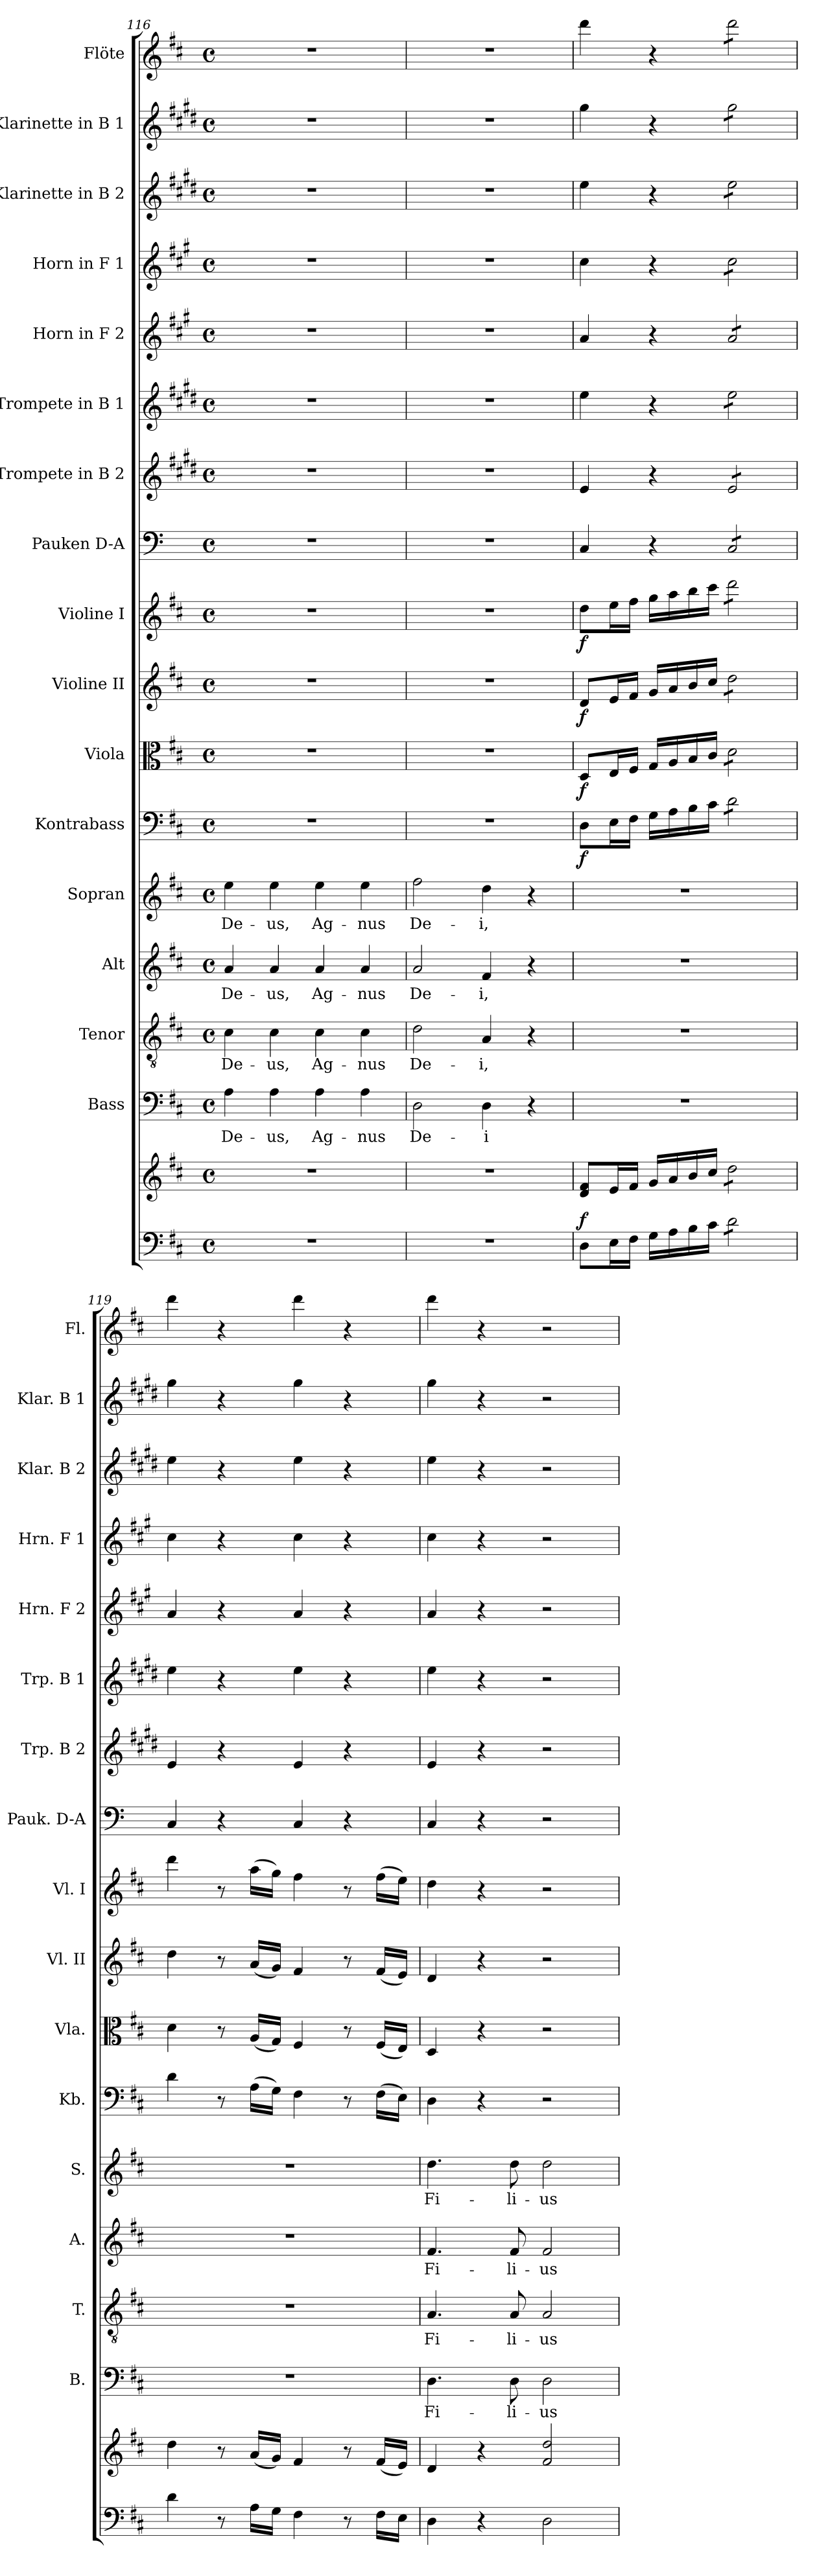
**kern	**kern	**dynam	**kern	**text	**kern	**text	**kern	**text	**kern	**text	**kern	**dynam	**kern	**dynam	**kern	**dynam	**kern	**dynam	**kern	**kern	**kern	**kern	**kern	**kern	**kern	**kern
*part17	*part17	*part17	*part16	*part16	*part15	*part15	*part14	*part14	*part13	*part13	*part12	*part12	*part11	*part11	*part10	*part10	*part9	*part9	*part8	*part7	*part6	*part5	*part4	*part3	*part2	*part1
*staff18	*staff17	*staff17/18	*staff16	*staff16	*staff15	*staff15	*staff14	*staff14	*staff13	*staff13	*staff12	*staff12	*staff11	*staff11	*staff10	*staff10	*staff9	*staff9	*staff8	*staff7	*staff6	*staff5	*staff4	*staff3	*staff2	*staff1
*	*	*	*I"Bass	*	*I"Tenor	*	*I"Alt	*	*I"Sopran	*	*I"Kontrabass	*	*I"Viola	*	*I"Violine II	*	*I"Violine I	*	*I"Pauken D-A	*I"Trompete in B 2	*I"Trompete in B 1	*I"Horn in F 2	*I"Horn in F 1	*I"Klarinette in B 2	*I"Klarinette in B 1	*I"Flöte
*	*	*	*I'B.	*	*I'T.	*	*I'A.	*	*I'S.	*	*I'Kb.	*	*I'Vla.	*	*I'Vl. II	*	*I'Vl. I	*	*I'Pauk. D-A	*I'Trp. B 2	*I'Trp. B 1	*I'Hrn. F 2	*I'Hrn. F 1	*I'Klar. B 2	*I'Klar. B 1	*I'Fl.
*clefF4	*clefG2	*	*clefF4	*	*clefGv2	*	*clefG2	*	*clefG2	*	*clefF4	*	*clefC3	*	*clefG2	*	*clefG2	*	*clefF4	*clefG2	*clefG2	*clefG2	*clefG2	*clefG2	*clefG2	*clefG2
*	*	*	*	*	*	*	*	*	*	*	*ITrd7c12	*	*	*	*	*	*	*	*ITrd-1c-2	*ITrd1c2	*ITrd1c2	*ITrd4c7	*ITrd4c7	*ITrd1c2	*ITrd1c2	*
*k[f#c#]	*k[f#c#]	*	*k[f#c#]	*	*k[f#c#]	*	*k[f#c#]	*	*k[f#c#]	*	*k[f#c#]	*	*k[f#c#]	*	*k[f#c#]	*	*k[f#c#]	*	*k[f#c#]	*k[f#c#]	*k[f#c#]	*k[f#c#]	*k[f#c#]	*k[f#c#]	*k[f#c#]	*k[f#c#]
*D:	*D:	*	*D:	*	*D:	*	*D:	*	*D:	*	*D:	*	*D:	*	*D:	*	*D:	*	*D:	*D:	*D:	*D:	*D:	*D:	*D:	*D:
*M4/4	*M4/4	*	*M4/4	*	*M4/4	*	*M4/4	*	*M4/4	*	*M4/4	*	*M4/4	*	*M4/4	*	*M4/4	*	*M4/4	*M4/4	*M4/4	*M4/4	*M4/4	*M4/4	*M4/4	*M4/4
*met(c)	*met(c)	*	*met(c)	*	*met(c)	*	*met(c)	*	*met(c)	*	*met(c)	*	*met(c)	*	*met(c)	*	*met(c)	*	*met(c)	*met(c)	*met(c)	*met(c)	*met(c)	*met(c)	*met(c)	*met(c)
=116	=116	=116	=116	=116	=116	=116	=116	=116	=116	=116	=116	=116	=116	=116	=116	=116	=116	=116	=116	=116	=116	=116	=116	=116	=116	=116
!	!	!	!	!LO:LY:b	!	!LO:LY:b	!	!LO:LY:b	!	!LO:LY:b	!	!	!	!	!	!	!	!	!	!	!	!	!	!	!	!
1r	1r	.	4A\	De-	4c#\	De-	4a/	De-	4ee\	De-	1r	.	1r	.	1r	.	1r	.	1r	1r	1r	1r	1r	1r	1r	1r
!	!	!	!	!LO:LY:b	!	!LO:LY:b	!	!LO:LY:b	!	!LO:LY:b	!	!	!	!	!	!	!	!	!	!	!	!	!	!	!	!
.	.	.	4A\	-us,	4c#\	-us,	4a/	-us,	4ee\	-us,	.	.	.	.	.	.	.	.	.	.	.	.	.	.	.	.
!	!	!	!	!LO:LY:b	!	!LO:LY:b	!	!LO:LY:b	!	!LO:LY:b	!	!	!	!	!	!	!	!	!	!	!	!	!	!	!	!
.	.	.	4A\	Ag-	4c#\	Ag-	4a/	Ag-	4ee\	Ag-	.	.	.	.	.	.	.	.	.	.	.	.	.	.	.	.
!	!	!	!	!LO:LY:b	!	!LO:LY:b	!	!LO:LY:b	!	!LO:LY:b	!	!	!	!	!	!	!	!	!	!	!	!	!	!	!	!
.	.	.	4A\	-nus	4c#\	-nus	4a/	-nus	4ee\	-nus	.	.	.	.	.	.	.	.	.	.	.	.	.	.	.	.
=117	=117	=117	=117	=117	=117	=117	=117	=117	=117	=117	=117	=117	=117	=117	=117	=117	=117	=117	=117	=117	=117	=117	=117	=117	=117	=117
!	!	!	!	!LO:LY:b	!	!LO:LY:b	!	!LO:LY:b	!	!LO:LY:b	!	!	!	!	!	!	!	!	!	!	!	!	!	!	!	!
1r	1r	.	2D\	De-	2d\	De-	2a/	De-	2ff#\	De-	1r	.	1r	.	1r	.	1r	.	1r	1r	1r	1r	1r	1r	1r	1r
!	!	!	!	!LO:LY:b	!	!LO:LY:b	!	!LO:LY:b	!	!LO:LY:b	!	!	!	!	!	!	!	!	!	!	!	!	!	!	!	!
.	.	.	4D\	-i	4A/	-i,	4f#/	-i,	4dd\	-i,	.	.	.	.	.	.	.	.	.	.	.	.	.	.	.	.
.	.	.	4r	.	4r	.	4r	.	4r	.	.	.	.	.	.	.	.	.	.	.	.	.	.	.	.	.
!!LO:PB:g=z
=118	=118	=118	=118	=118	=118	=118	=118	=118	=118	=118	=118	=118	=118	=118	=118	=118	=118	=118	=118	=118	=118	=118	=118	=118	=118	=118
!	!	!LO:DY:a=2	!	!	!	!	!	!	!	!	!	!LO:DY:b	!	!LO:DY:b	!	!LO:DY:b	!	!LO:DY:b	!	!	!	!	!	!	!	!
8D\L	8d/ 8f#/L	f	1r	.	1r	.	1r	.	1r	.	8DD\L	f	8D/L	f	8d/L	f	8dd\L	f	4D/	4d/	4dd\	4d/	4f#\	4dd\	4ff#\	4ddd\
16E\L	16e/L	.	.	.	.	.	.	.	.	.	16EE\L	.	16E/L	.	16e/L	.	16ee\L	.	.	.	.	.	.	.	.	.
16F#\JJ	16f#/JJ	.	.	.	.	.	.	.	.	.	16FF#\JJ	.	16F#/JJ	.	16f#/JJ	.	16ff#\JJ	.	.	.	.	.	.	.	.	.
16G\LL	16g/LL	.	.	.	.	.	.	.	.	.	16GG\LL	.	16G/LL	.	16g/LL	.	16gg\LL	.	4r	4r	4r	4r	4r	4r	4r	4r
16A\	16a/	.	.	.	.	.	.	.	.	.	16AA\	.	16A/	.	16a/	.	16aa\	.	.	.	.	.	.	.	.	.
16B\	16b/	.	.	.	.	.	.	.	.	.	16BB\	.	16B/	.	16b/	.	16bb\	.	.	.	.	.	.	.	.	.
16c#\JJ	16cc#/JJ	.	.	.	.	.	.	.	.	.	16C#\JJ	.	16c#/JJ	.	16cc#/JJ	.	16ccc#\JJ	.	.	.	.	.	.	.	.	.
*tremolo	*	*	*	*	*	*	*	*	*	*	*	*	*	*	*	*	*	*	*	*	*	*	*	*	*	*
*	*tremolo	*	*	*	*	*	*	*	*	*	*	*	*	*	*	*	*	*	*	*	*	*	*	*	*	*
*	*	*	*	*	*	*	*	*	*	*	*tremolo	*	*	*	*	*	*	*	*	*	*	*	*	*	*	*
*	*	*	*	*	*	*	*	*	*	*	*	*	*tremolo	*	*	*	*	*	*	*	*	*	*	*	*	*
*	*	*	*	*	*	*	*	*	*	*	*	*	*	*	*tremolo	*	*	*	*	*	*	*	*	*	*	*
*	*	*	*	*	*	*	*	*	*	*	*	*	*	*	*	*	*tremolo	*	*	*	*	*	*	*	*	*
*	*	*	*	*	*	*	*	*	*	*	*	*	*	*	*	*	*	*	*tremolo	*	*	*	*	*	*	*
*	*	*	*	*	*	*	*	*	*	*	*	*	*	*	*	*	*	*	*	*tremolo	*	*	*	*	*	*
*	*	*	*	*	*	*	*	*	*	*	*	*	*	*	*	*	*	*	*	*	*tremolo	*	*	*	*	*
*	*	*	*	*	*	*	*	*	*	*	*	*	*	*	*	*	*	*	*	*	*	*tremolo	*	*	*	*
*	*	*	*	*	*	*	*	*	*	*	*	*	*	*	*	*	*	*	*	*	*	*	*tremolo	*	*	*
*	*	*	*	*	*	*	*	*	*	*	*	*	*	*	*	*	*	*	*	*	*	*	*	*tremolo	*	*
*	*	*	*	*	*	*	*	*	*	*	*	*	*	*	*	*	*	*	*	*	*	*	*	*	*tremolo	*
*	*	*	*	*	*	*	*	*	*	*	*	*	*	*	*	*	*	*	*	*	*	*	*	*	*	*tremolo
8d\L	8dd\L	.	.	.	.	.	.	.	.	.	8D\L	.	8d\L	.	8dd\L	.	8ddd\L	.	8D/L	8d/L	8dd\L	8d/L	8f#\L	8dd\L	8ff#\L	8ddd\L
8d\	8dd\	.	.	.	.	.	.	.	.	.	8D\	.	8d\	.	8dd\	.	8ddd\	.	8D/	8d/	8dd\	8d/	8f#\	8dd\	8ff#\	8ddd\
8d\	8dd\	.	.	.	.	.	.	.	.	.	8D\	.	8d\	.	8dd\	.	8ddd\	.	8D/	8d/	8dd\	8d/	8f#\	8dd\	8ff#\	8ddd\
8d\J	8dd\J	.	.	.	.	.	.	.	.	.	8D\J	.	8d\J	.	8dd\J	.	8ddd\J	.	8D/J	8d/J	8dd\J	8d/J	8f#\J	8dd\J	8ff#\J	8ddd\J
*	*	*	*	*	*	*	*	*	*	*	*	*	*	*	*	*	*	*	*	*	*	*	*	*	*	*Xtremolo
*	*	*	*	*	*	*	*	*	*	*	*	*	*	*	*	*	*	*	*	*	*	*	*	*	*Xtremolo	*
*	*	*	*	*	*	*	*	*	*	*	*	*	*	*	*	*	*	*	*	*	*	*	*	*Xtremolo	*	*
*	*	*	*	*	*	*	*	*	*	*	*	*	*	*	*	*	*	*	*	*	*	*	*Xtremolo	*	*	*
*	*	*	*	*	*	*	*	*	*	*	*	*	*	*	*	*	*	*	*	*	*	*Xtremolo	*	*	*	*
*	*	*	*	*	*	*	*	*	*	*	*	*	*	*	*	*	*	*	*	*	*Xtremolo	*	*	*	*	*
*	*	*	*	*	*	*	*	*	*	*	*	*	*	*	*	*	*	*	*	*Xtremolo	*	*	*	*	*	*
*	*	*	*	*	*	*	*	*	*	*	*	*	*	*	*	*	*	*	*Xtremolo	*	*	*	*	*	*	*
*	*	*	*	*	*	*	*	*	*	*	*	*	*	*	*	*	*Xtremolo	*	*	*	*	*	*	*	*	*
*	*	*	*	*	*	*	*	*	*	*	*	*	*	*	*Xtremolo	*	*	*	*	*	*	*	*	*	*	*
*	*	*	*	*	*	*	*	*	*	*	*	*	*Xtremolo	*	*	*	*	*	*	*	*	*	*	*	*	*
*	*	*	*	*	*	*	*	*	*	*	*Xtremolo	*	*	*	*	*	*	*	*	*	*	*	*	*	*	*
*	*Xtremolo	*	*	*	*	*	*	*	*	*	*	*	*	*	*	*	*	*	*	*	*	*	*	*	*	*
*Xtremolo	*	*	*	*	*	*	*	*	*	*	*	*	*	*	*	*	*	*	*	*	*	*	*	*	*	*
=119	=119	=119	=119	=119	=119	=119	=119	=119	=119	=119	=119	=119	=119	=119	=119	=119	=119	=119	=119	=119	=119	=119	=119	=119	=119	=119
4d\	4dd\	.	1r	.	1r	.	1r	.	1r	.	4D\	.	4d\	.	4dd\	.	4ddd\	.	4D/	4d/	4dd\	4d/	4f#\	4dd\	4ff#\	4ddd\
8r	8r	.	.	.	.	.	.	.	.	.	8r	.	8r	.	8r	.	8r	.	4r	4r	4r	4r	4r	4r	4r	4r
16A\LL	(<16a/LL	.	.	.	.	.	.	.	.	.	(>16AA\LL	.	(<16A/LL	.	(<16a/LL	.	(>16aa\LL	.	.	.	.	.	.	.	.	.
16G\JJ	16g/JJ)	.	.	.	.	.	.	.	.	.	16GG\JJ)	.	16G/JJ)	.	16g/JJ)	.	16gg\JJ)	.	.	.	.	.	.	.	.	.
4F#\	4f#/	.	.	.	.	.	.	.	.	.	4FF#\	.	4F#/	.	4f#/	.	4ff#\	.	4D/	4d/	4dd\	4d/	4f#\	4dd\	4ff#\	4ddd\
8r	8r	.	.	.	.	.	.	.	.	.	8r	.	8r	.	8r	.	8r	.	4r	4r	4r	4r	4r	4r	4r	4r
16F#\LL	(<16f#/LL	.	.	.	.	.	.	.	.	.	(>16FF#\LL	.	(<16F#/LL	.	(<16f#/LL	.	(>16ff#\LL	.	.	.	.	.	.	.	.	.
16E\JJ	16e/JJ)	.	.	.	.	.	.	.	.	.	16EE\JJ)	.	16E/JJ)	.	16e/JJ)	.	16ee\JJ)	.	.	.	.	.	.	.	.	.
=120	=120	=120	=120	=120	=120	=120	=120	=120	=120	=120	=120	=120	=120	=120	=120	=120	=120	=120	=120	=120	=120	=120	=120	=120	=120	=120
!	!	!	!	!LO:LY:b	!	!LO:LY:b	!	!LO:LY:b	!	!LO:LY:b	!	!	!	!	!	!	!	!	!	!	!	!	!	!	!	!
4D\	4d/	.	4.D\	Fi-	4.A/	Fi-	4.f#/	Fi-	4.dd\	Fi-	4DD\	.	4D/	.	4d/	.	4dd\	.	4D/	4d/	4dd\	4d/	4f#\	4dd\	4ff#\	4ddd\
4r	4r	.	.	.	.	.	.	.	.	.	4r	.	4r	.	4r	.	4r	.	4r	4r	4r	4r	4r	4r	4r	4r
!	!	!	!	!LO:LY:b	!	!LO:LY:b	!	!LO:LY:b	!	!LO:LY:b	!	!	!	!	!	!	!	!	!	!	!	!	!	!	!	!
.	.	.	8D\	-li-	8A/	-li-	8f#/	-li-	8dd\	-li-	.	.	.	.	.	.	.	.	.	.	.	.	.	.	.	.
!	!	!	!	!LO:LY:b	!	!LO:LY:b	!	!LO:LY:b	!	!LO:LY:b	!	!	!	!	!	!	!	!	!	!	!	!	!	!	!	!
2D\	2f#/ 2dd/	.	2D\	-us	2A/	-us	2f#/	-us	2dd\	-us	2r	.	2r	.	2r	.	2r	.	2r	2r	2r	2r	2r	2r	2r	2r
=	=	=	=	=	=	=	=	=	=	=	=	=	=	=	=	=	=	=	=	=	=	=	=	=	=	=
*-	*-	*-	*-	*-	*-	*-	*-	*-	*-	*-	*-	*-	*-	*-	*-	*-	*-	*-	*-	*-	*-	*-	*-	*-	*-	*-
